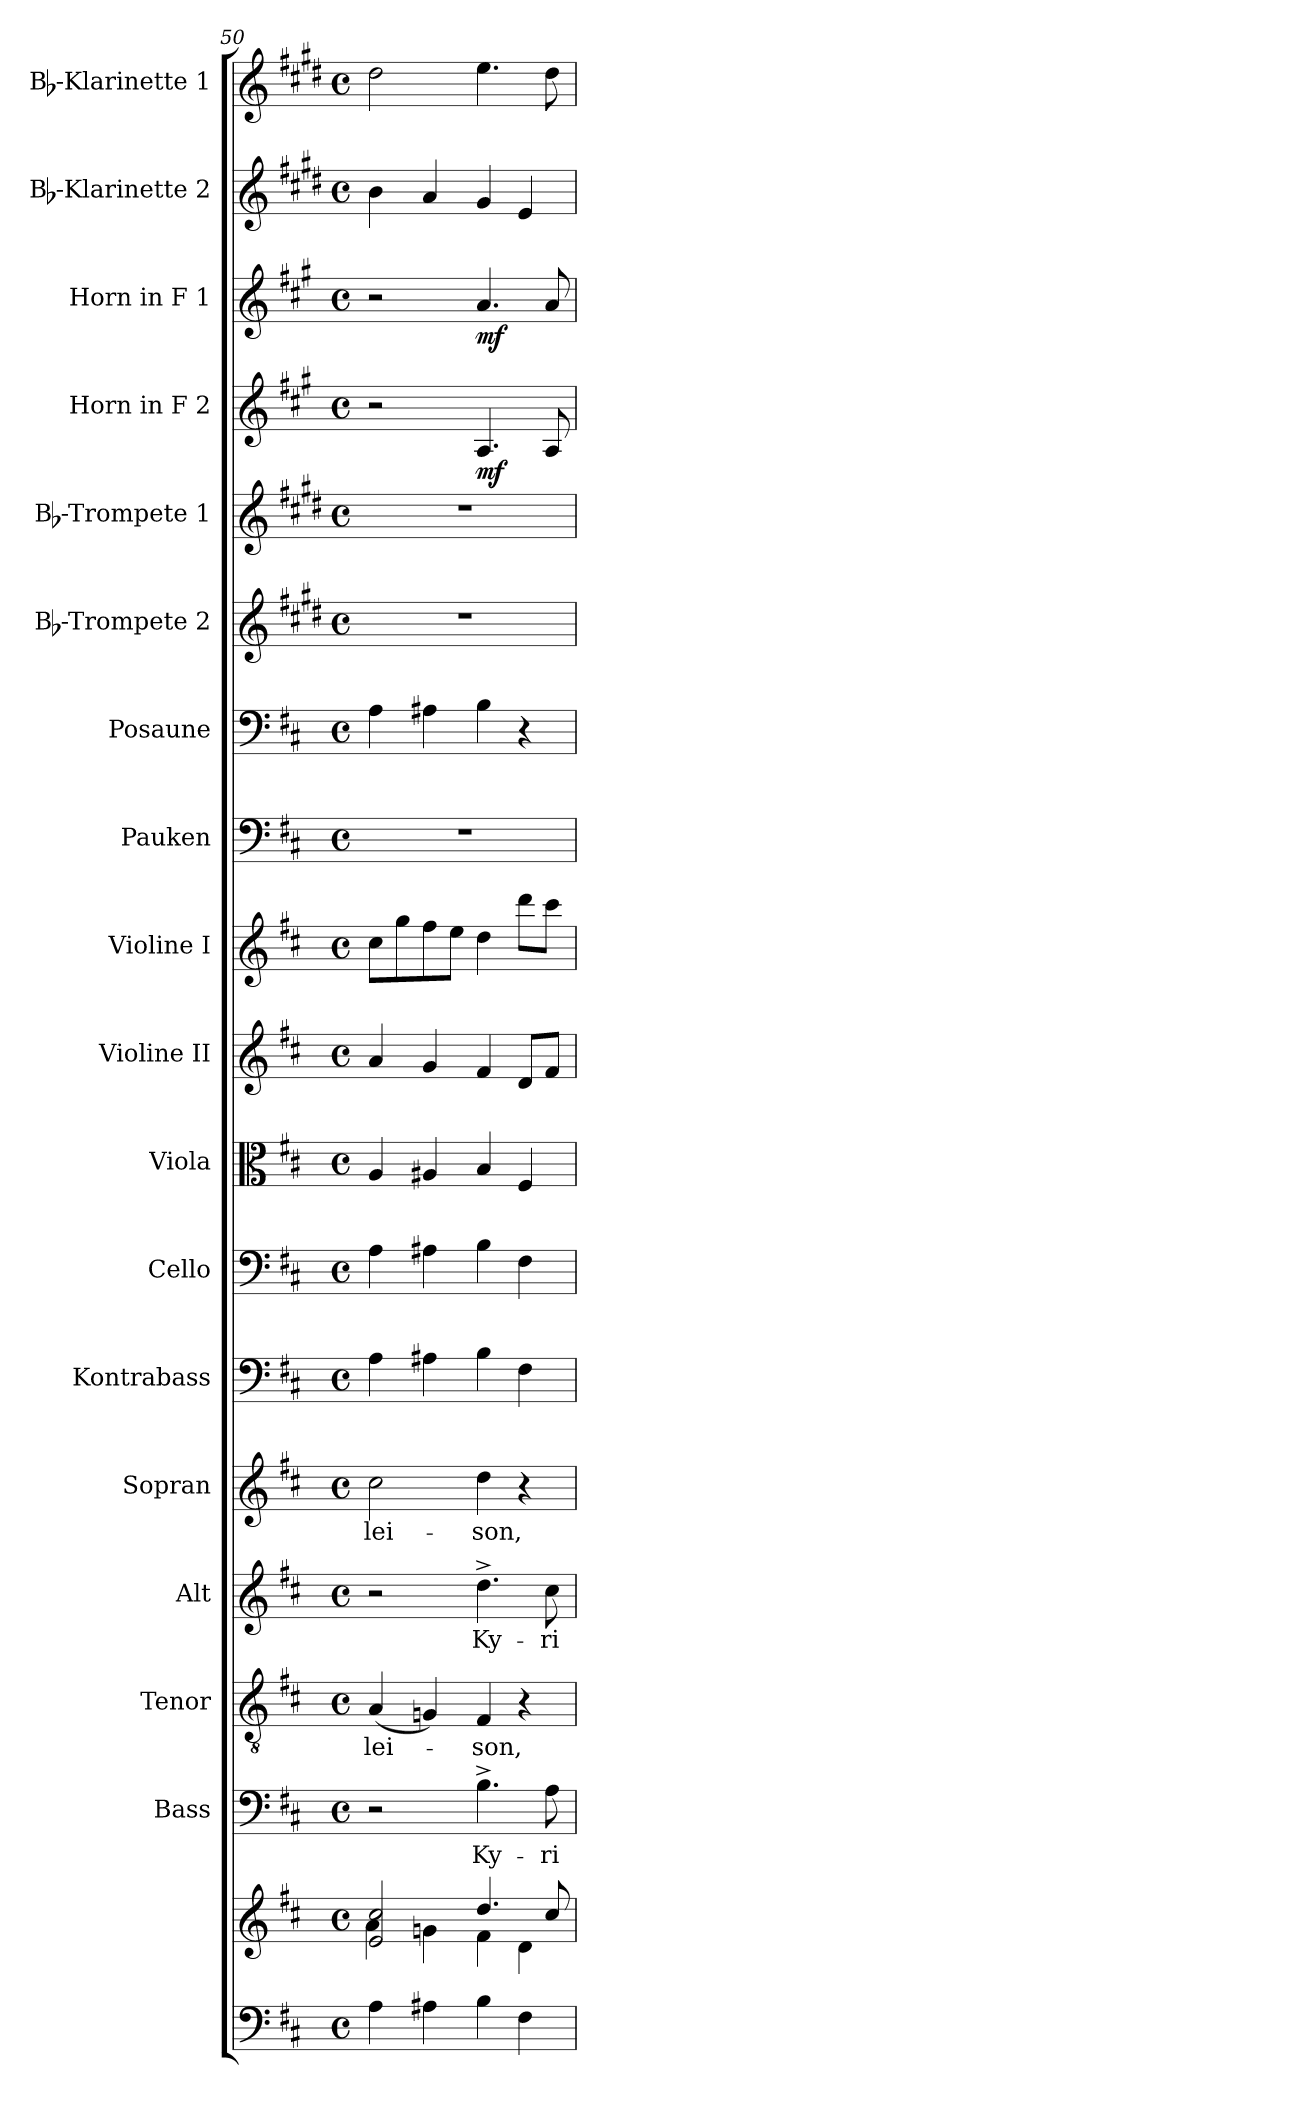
**kern	**kern	**kern	**text	**kern	**text	**kern	**text	**kern	**text	**kern	**kern	**kern	**kern	**kern	**kern	**kern	**kern	**kern	**kern	**dynam	**kern	**dynam	**kern	**kern
*part18	*part18	*part17	*part17	*part16	*part16	*part15	*part15	*part14	*part14	*part13	*part12	*part11	*part10	*part9	*part8	*part7	*part6	*part5	*part4	*part4	*part3	*part3	*part2	*part1
*staff19	*staff18	*staff17	*staff17	*staff16	*staff16	*staff15	*staff15	*staff14	*staff14	*staff13	*staff12	*staff11	*staff10	*staff9	*staff8	*staff7	*staff6	*staff5	*staff4	*staff4	*staff3	*staff3	*staff2	*staff1
*	*	*I"Bass	*	*I"Tenor	*	*I"Alt	*	*I"Sopran	*	*I"Kontrabass	*I"Cello	*I"Viola	*I"Violine II	*I"Violine I	*I"Pauken	*I"Posaune	*I"Bb-Trompete 2	*I"Bb-Trompete 1	*I"Horn in F 2	*	*I"Horn in F 1	*	*I"Bb-Klarinette 2	*I"Bb-Klarinette 1
*	*	*I'B.	*	*I'T.	*	*I'A.	*	*I'S.	*	*I'Kb.	*	*I'Vla.	*I'Vl. II	*I'Vl. I	*I'Pk.	*I'Pos.	*I'Bb Trp. 2	*I'Bb Trp. 1	*	*	*	*	*I'Bb Kl. 2	*I'Bb Kl. 1
*clefF4	*clefG2	*clefF4	*	*clefGv2	*	*clefG2	*	*clefG2	*	*clefF4	*clefF4	*clefC3	*clefG2	*clefG2	*clefF4	*clefF4	*clefG2	*clefG2	*clefG2	*	*clefG2	*	*clefG2	*clefG2
*	*	*	*	*	*	*	*	*	*	*ITrd7c12	*	*	*	*	*	*	*ITrd1c2	*ITrd1c2	*ITrd4c7	*	*ITrd4c7	*	*ITrd1c2	*ITrd1c2
*k[f#c#]	*k[f#c#]	*k[f#c#]	*	*k[f#c#]	*	*k[f#c#]	*	*k[f#c#]	*	*k[f#c#]	*k[f#c#]	*k[f#c#]	*k[f#c#]	*k[f#c#]	*k[f#c#]	*k[f#c#]	*k[f#c#]	*k[f#c#]	*k[f#c#]	*	*k[f#c#]	*	*k[f#c#]	*k[f#c#]
*D:	*D:	*D:	*	*D:	*	*D:	*	*D:	*	*D:	*D:	*D:	*D:	*D:	*D:	*D:	*D:	*D:	*D:	*	*D:	*	*D:	*D:
*M4/4	*M4/4	*M4/4	*	*M4/4	*	*M4/4	*	*M4/4	*	*M4/4	*M4/4	*M4/4	*M4/4	*M4/4	*M4/4	*M4/4	*M4/4	*M4/4	*M4/4	*	*M4/4	*	*M4/4	*M4/4
*met(c)	*met(c)	*met(c)	*	*met(c)	*	*met(c)	*	*met(c)	*	*met(c)	*met(c)	*met(c)	*met(c)	*met(c)	*met(c)	*met(c)	*met(c)	*met(c)	*met(c)	*	*met(c)	*	*met(c)	*met(c)
=50	=50	=50	=50	=50	=50	=50	=50	=50	=50	=50	=50	=50	=50	=50	=50	=50	=50	=50	=50	=50	=50	=50	=50	=50
*	*^	*	*	*	*	*	*	*	*	*	*	*	*	*	*	*	*	*	*	*	*	*	*	*
!	!	!	!	!	!	!LO:LY:b	!	!	!	!LO:LY:b	!	!	!	!	!	!	!	!	!	!	!	!	!	!	!
4A\	2e/ 2cc#/	4a\	2r	.	(<4A/	-lei-	2r	.	2cc#\	-lei-	4AA\	4A\	4A/	4a/	8cc#\L	1r	4A\	1r	1r	2r	.	2r	.	4a\	2cc#\
.	.	.	.	.	.	.	.	.	.	.	.	.	.	.	8gg\	.	.	.	.	.	.	.	.	.	.
4A#X\	.	4gn\	.	.	4Gn/)	.	.	.	.	.	4AA#X\	4A#X\	4A#X/	4g/	8ff#\	.	4A#X\	.	.	.	.	.	.	4g/	.
.	.	.	.	.	.	.	.	.	.	.	.	.	.	.	8ee\J	.	.	.	.	.	.	.	.	.	.
!	!	!	!	!LO:LY:b	!	!LO:LY:b	!	!LO:LY:b	!	!LO:LY:b	!	!	!	!	!	!	!	!	!	!	!LO:DY:b	!	!LO:DY:b	!	!
4B\	4.dd/	4f#\	4.B^>\	Ky-	4F#/	-son,	4.dd^>\	Ky-	4dd\	-son,	4BB\	4B\	4B/	4f#/	4dd\	.	4B\	.	.	4.D/	mf	4.d/	mf	4f#/	4.dd\
4F#\	.	4d\	.	.	4r	.	.	.	4r	.	4FF#\	4F#\	4F#/	8d/L	8ddd\L	.	4r	.	.	.	.	.	.	4d/	.
!	!	!	!	!LO:LY:b	!	!	!	!LO:LY:b	!	!	!	!	!	!	!	!	!	!	!	!	!	!	!	!	!
.	8cc#/	.	8A\	-ri-	.	.	8cc#\	-ri-	.	.	.	.	.	8f#/J	8ccc#\J	.	.	.	.	8D/	.	8d/	.	.	8cc#\
*	*v	*v	*	*	*	*	*	*	*	*	*	*	*	*	*	*	*	*	*	*	*	*	*	*	*
=	=	=	=	=	=	=	=	=	=	=	=	=	=	=	=	=	=	=	=	=	=	=	=	=
*-	*-	*-	*-	*-	*-	*-	*-	*-	*-	*-	*-	*-	*-	*-	*-	*-	*-	*-	*-	*-	*-	*-	*-	*-
